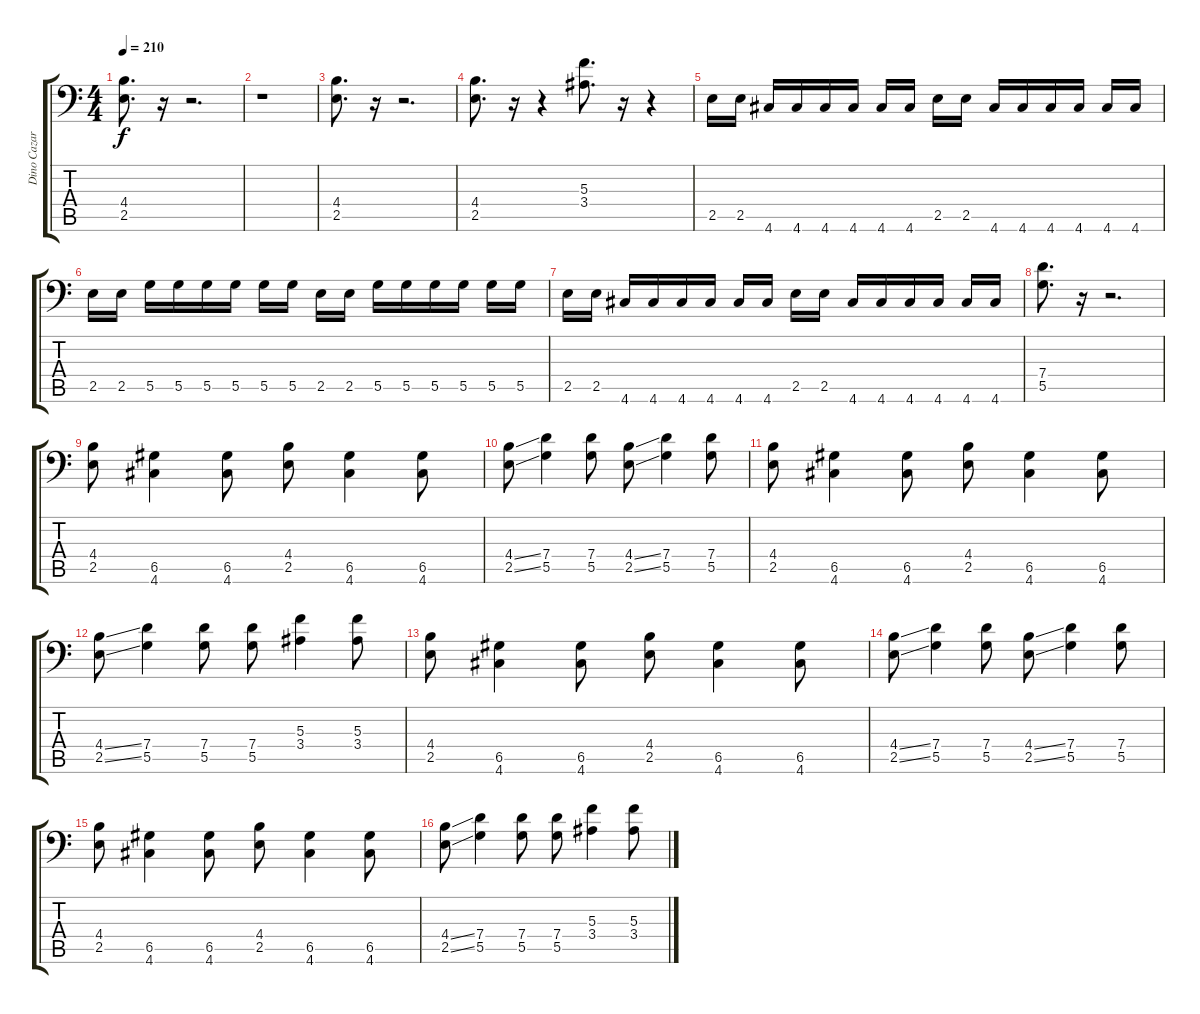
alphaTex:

\track ("Dino Cazares" "Dino Cazar") {instrument distortionguitar}
\staff {score tabs}
\tuning (A3 E3 C3 G2 D2 A1) {hide}
\ts (4 4)
\tempo 210
\clef f4
\ks c
(4.4 2.5).8{d dy f} r.16 r.2{d} |
r.1 |
(4.4 2.5).8{d} r.16 r.2{d} |
(4.4 2.5).8{d} r.16 r.4 (5.3 3.4).8{d} r.16 r.4 |
2.5.16 2.5.16{beam split} 4.6.16 4.6.16{beam merge} 4.6.16 4.6.16{beam split} 4.6.16 4.6.16{beam split} 2.5.16 2.5.16{beam split} 4.6.16 4.6.16{beam merge} 4.6.16 4.6.16{beam split} 4.6.16 4.6.16 |
2.5.16 2.5.16{beam split} 5.5.16 5.5.16{beam merge} 5.5.16 5.5.16{beam split} 5.5.16 5.5.16{beam split} 2.5.16 2.5.16{beam split} 5.5.16 5.5.16{beam merge} 5.5.16 5.5.16{beam split} 5.5.16 5.5.16 |
2.5.16 2.5.16{beam split} 4.6.16 4.6.16{beam merge} 4.6.16 4.6.16{beam split} 4.6.16 4.6.16{beam split} 2.5.16 2.5.16{beam split} 4.6.16 4.6.16{beam merge} 4.6.16 4.6.16{beam split} 4.6.16 4.6.16 |
(7.4 5.5).8{d} r.16 r.2{d} |
(4.4 2.5).8 (6.5 4.6).4 (6.5 4.6).8 (4.4 2.5).8 (6.5 4.6).4 (6.5 4.6).8 |
(4.4{ss} 2.5{ss}).8 (7.4 5.5).4 (7.4 5.5).8 (4.4{ss} 2.5{ss}).8 (7.4 5.5).4 (7.4 5.5).8 |
(4.4 2.5).8 (6.5 4.6).4 (6.5 4.6).8 (4.4 2.5).8 (6.5 4.6).4 (6.5 4.6).8 |
(4.4{ss} 2.5{ss}).8 (7.4 5.5).4 (7.4 5.5).8 (7.4 5.5).8 (5.3 3.4).4 (5.3 3.4).8 |
(4.4 2.5).8 (6.5 4.6).4 (6.5 4.6).8 (4.4 2.5).8 (6.5 4.6).4 (6.5 4.6).8 |
(4.4{ss} 2.5{ss}).8 (7.4 5.5).4 (7.4 5.5).8 (4.4{ss} 2.5{ss}).8 (7.4 5.5).4 (7.4 5.5).8 |
(4.4 2.5).8 (6.5 4.6).4 (6.5 4.6).8 (4.4 2.5).8 (6.5 4.6).4 (6.5 4.6).8 |
(4.4{ss} 2.5{ss}).8 (7.4 5.5).4 (7.4 5.5).8 (7.4 5.5).8 (5.3 3.4).4 (5.3 3.4).8
